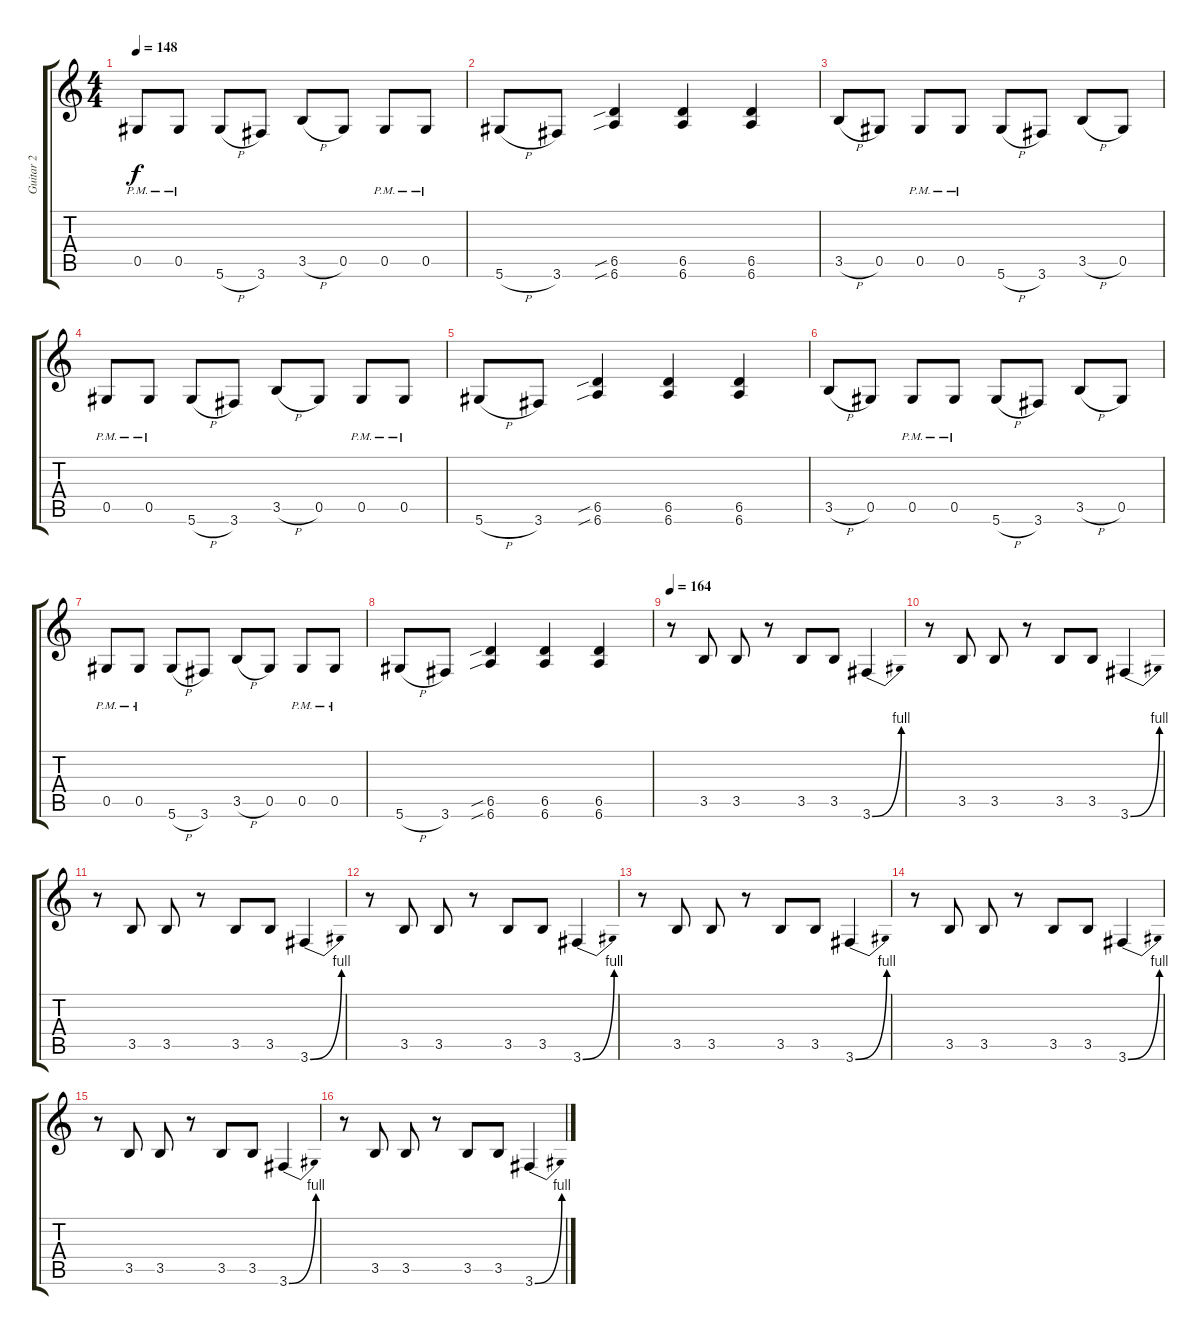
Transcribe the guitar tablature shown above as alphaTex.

\track ("Guitar 2" "Guitar 2") {instrument distortionguitar}
\staff {score tabs}
\tuning (Eb4 Bb3 Gb3 Db3 Ab2 Eb2) {hide}
\ts (4 4)
\tempo 148
\clef g2
\ks c
0.5{pm}.8{dy f} 0.5{pm}.8 5.6{h}.8 3.6.8 3.5{h}.8 0.5.8 0.5{pm}.8 0.5{pm}.8 |
5.6{h}.8 3.6.8 (6.5{sib} 6.6{sib}).4 (6.5 6.6).4 (6.5 6.6).4 |
3.5{h}.8 0.5.8 0.5{pm}.8 0.5{pm}.8 5.6{h}.8 3.6.8 3.5{h}.8 0.5.8 |
0.5{pm}.8 0.5{pm}.8 5.6{h}.8 3.6.8 3.5{h}.8 0.5.8 0.5{pm}.8 0.5{pm}.8 |
5.6{h}.8 3.6.8 (6.5{sib} 6.6{sib}).4 (6.5 6.6).4 (6.5 6.6).4 |
3.5{h}.8 0.5.8 0.5{pm}.8 0.5{pm}.8 5.6{h}.8 3.6.8 3.5{h}.8 0.5.8 |
0.5{pm}.8 0.5{pm}.8 5.6{h}.8 3.6.8 3.5{h}.8 0.5.8 0.5{pm}.8 0.5{pm}.8 |
5.6{h}.8 3.6.8 (6.5{sib} 6.6{sib}).4 (6.5 6.6).4 (6.5 6.6).4 |
\tempo 164
r.8 3.5.8 3.5.8 r.8 3.5.8 3.5.8 3.6{be (bend 0 0 60 4)}.4 |
r.8 3.5.8 3.5.8 r.8 3.5.8 3.5.8 3.6{be (bend 0 0 60 4)}.4 |
r.8 3.5.8 3.5.8 r.8 3.5.8 3.5.8 3.6{be (bend 0 0 60 4)}.4 |
r.8 3.5.8 3.5.8 r.8 3.5.8 3.5.8 3.6{be (bend 0 0 60 4)}.4 |
r.8 3.5.8 3.5.8 r.8 3.5.8 3.5.8 3.6{be (bend 0 0 60 4)}.4 |
r.8 3.5.8 3.5.8 r.8 3.5.8 3.5.8 3.6{be (bend 0 0 60 4)}.4 |
r.8 3.5.8 3.5.8 r.8 3.5.8 3.5.8 3.6{be (bend 0 0 60 4)}.4 |
r.8 3.5.8 3.5.8 r.8 3.5.8 3.5.8 3.6{be (bend 0 0 60 4)}.4
